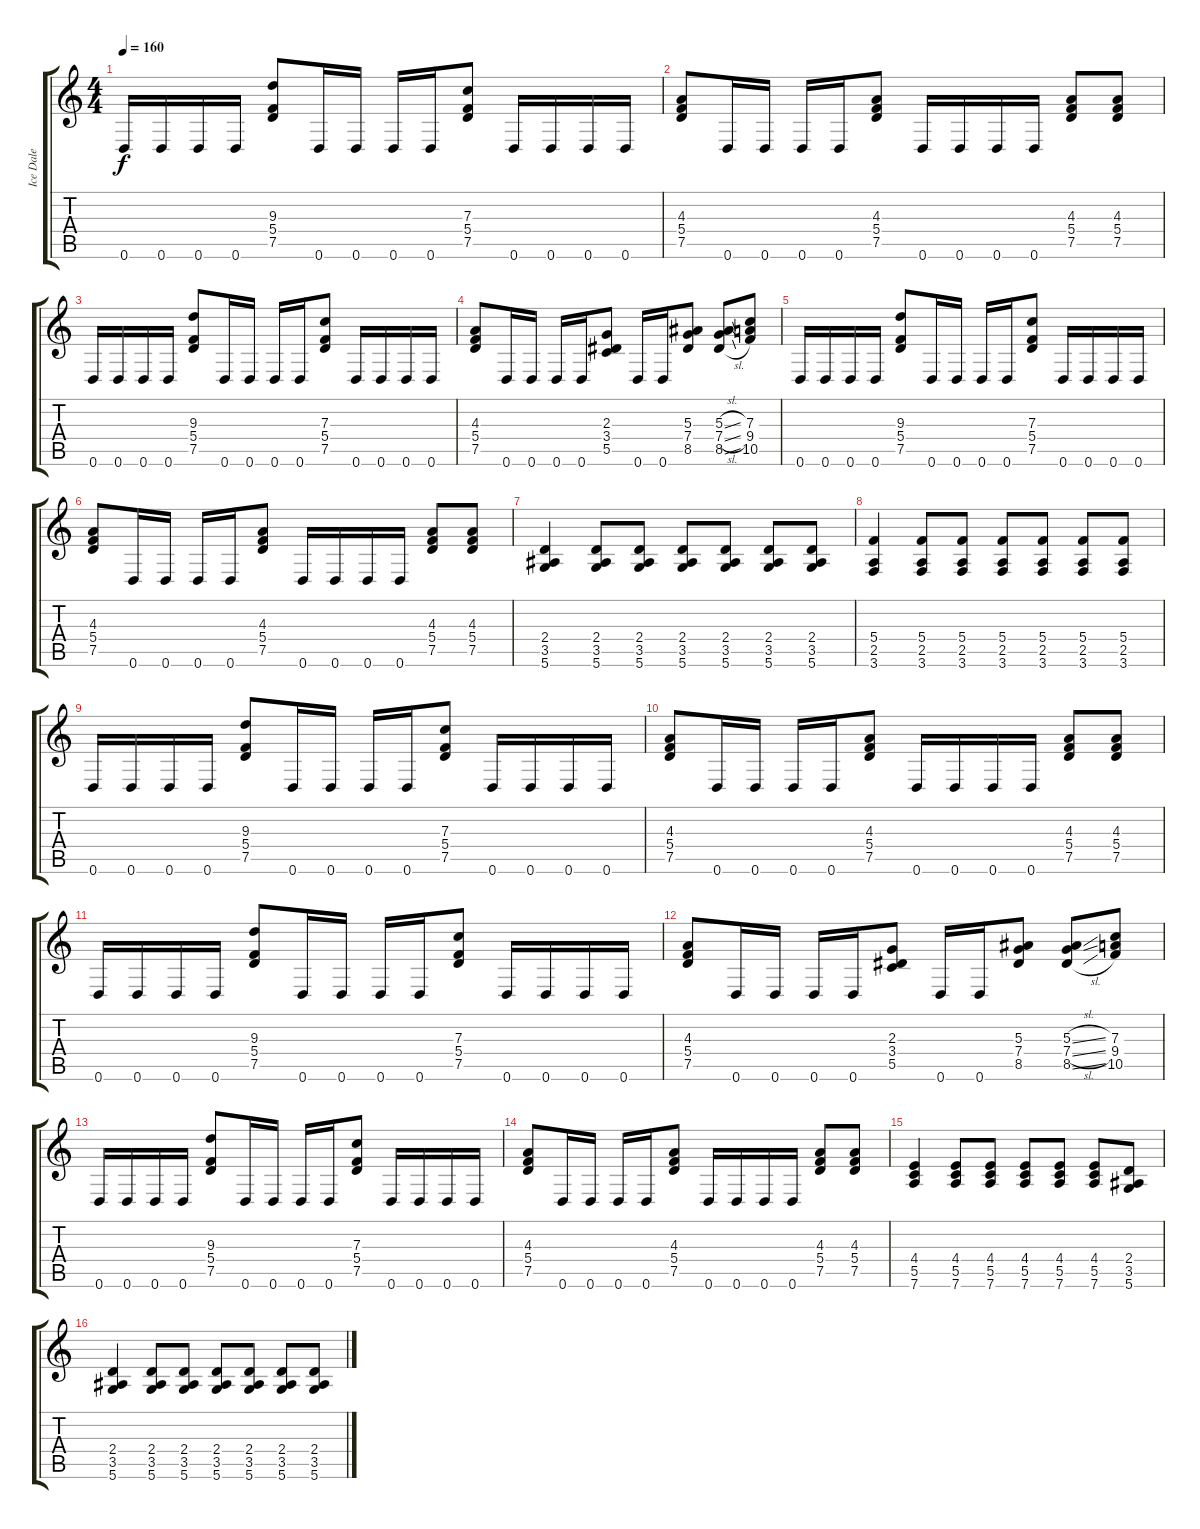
\track ("Ice Dale" "Ice Dale") {instrument distortionguitar}
\staff {score tabs}
\tuning (D4 A3 F3 C3 G2 D2) {hide}
\ts (4 4)
\tempo 160
\clef g2
\ks c
0.6.16{dy f} 0.6.16 0.6.16 0.6.16 (9.3 5.4 7.5).8 0.6.16 0.6.16 0.6.16 0.6.16 (7.3 5.4 7.5).8 0.6.16 0.6.16 0.6.16 0.6.16 |
(4.3 5.4 7.5).8 0.6.16 0.6.16 0.6.16 0.6.16 (4.3 5.4 7.5).8 0.6.16 0.6.16 0.6.16 0.6.16 (4.3 5.4 7.5).8 (4.3 5.4 7.5).8 |
0.6.16 0.6.16 0.6.16 0.6.16 (9.3 5.4 7.5).8 0.6.16 0.6.16 0.6.16 0.6.16 (7.3 5.4 7.5).8 0.6.16 0.6.16 0.6.16 0.6.16 |
(4.3 5.4 7.5).8 0.6.16 0.6.16 0.6.16 0.6.16 (2.3 3.4 5.5).8 0.6.16 0.6.16 (5.3 7.4 8.5).8 (5.3{sl} 7.4{sl} 8.5{sl}).8 (7.3 9.4 10.5).8 |
0.6.16 0.6.16 0.6.16 0.6.16 (9.3 5.4 7.5).8 0.6.16 0.6.16 0.6.16 0.6.16 (7.3 5.4 7.5).8 0.6.16 0.6.16 0.6.16 0.6.16 |
(4.3 5.4 7.5).8 0.6.16 0.6.16 0.6.16 0.6.16 (4.3 5.4 7.5).8 0.6.16 0.6.16 0.6.16 0.6.16 (4.3 5.4 7.5).8 (4.3 5.4 7.5).8 |
(2.4 3.5 5.6).4 (2.4 3.5 5.6).8 (2.4 3.5 5.6).8 (2.4 3.5 5.6).8 (2.4 3.5 5.6).8 (2.4 3.5 5.6).8 (2.4 3.5 5.6).8 |
(5.4 2.5 3.6).4 (5.4 2.5 3.6).8 (5.4 2.5 3.6).8 (5.4 2.5 3.6).8 (5.4 2.5 3.6).8 (5.4 2.5 3.6).8 (5.4 2.5 3.6).8 |
0.6.16 0.6.16 0.6.16 0.6.16 (9.3 5.4 7.5).8 0.6.16 0.6.16 0.6.16 0.6.16 (7.3 5.4 7.5).8 0.6.16 0.6.16 0.6.16 0.6.16 |
(4.3 5.4 7.5).8 0.6.16 0.6.16 0.6.16 0.6.16 (4.3 5.4 7.5).8 0.6.16 0.6.16 0.6.16 0.6.16 (4.3 5.4 7.5).8 (4.3 5.4 7.5).8 |
0.6.16 0.6.16 0.6.16 0.6.16 (9.3 5.4 7.5).8 0.6.16 0.6.16 0.6.16 0.6.16 (7.3 5.4 7.5).8 0.6.16 0.6.16 0.6.16 0.6.16 |
(4.3 5.4 7.5).8 0.6.16 0.6.16 0.6.16 0.6.16 (2.3 3.4 5.5).8 0.6.16 0.6.16 (5.3 7.4 8.5).8 (5.3{sl} 7.4{sl} 8.5{sl}).8 (7.3 9.4 10.5).8 |
0.6.16 0.6.16 0.6.16 0.6.16 (9.3 5.4 7.5).8 0.6.16 0.6.16 0.6.16 0.6.16 (7.3 5.4 7.5).8 0.6.16 0.6.16 0.6.16 0.6.16 |
(4.3 5.4 7.5).8 0.6.16 0.6.16 0.6.16 0.6.16 (4.3 5.4 7.5).8 0.6.16 0.6.16 0.6.16 0.6.16 (4.3 5.4 7.5).8 (4.3 5.4 7.5).8 |
(4.4 5.5 7.6).4 (4.4 5.5 7.6).8 (4.4 5.5 7.6).8 (4.4 5.5 7.6).8 (4.4 5.5 7.6).8 (4.4 5.5 7.6).8 (2.4 3.5 5.6).8 |
(2.4 3.5 5.6).4 (2.4 3.5 5.6).8 (2.4 3.5 5.6).8 (2.4 3.5 5.6).8 (2.4 3.5 5.6).8 (2.4 3.5 5.6).8 (2.4 3.5 5.6).8
